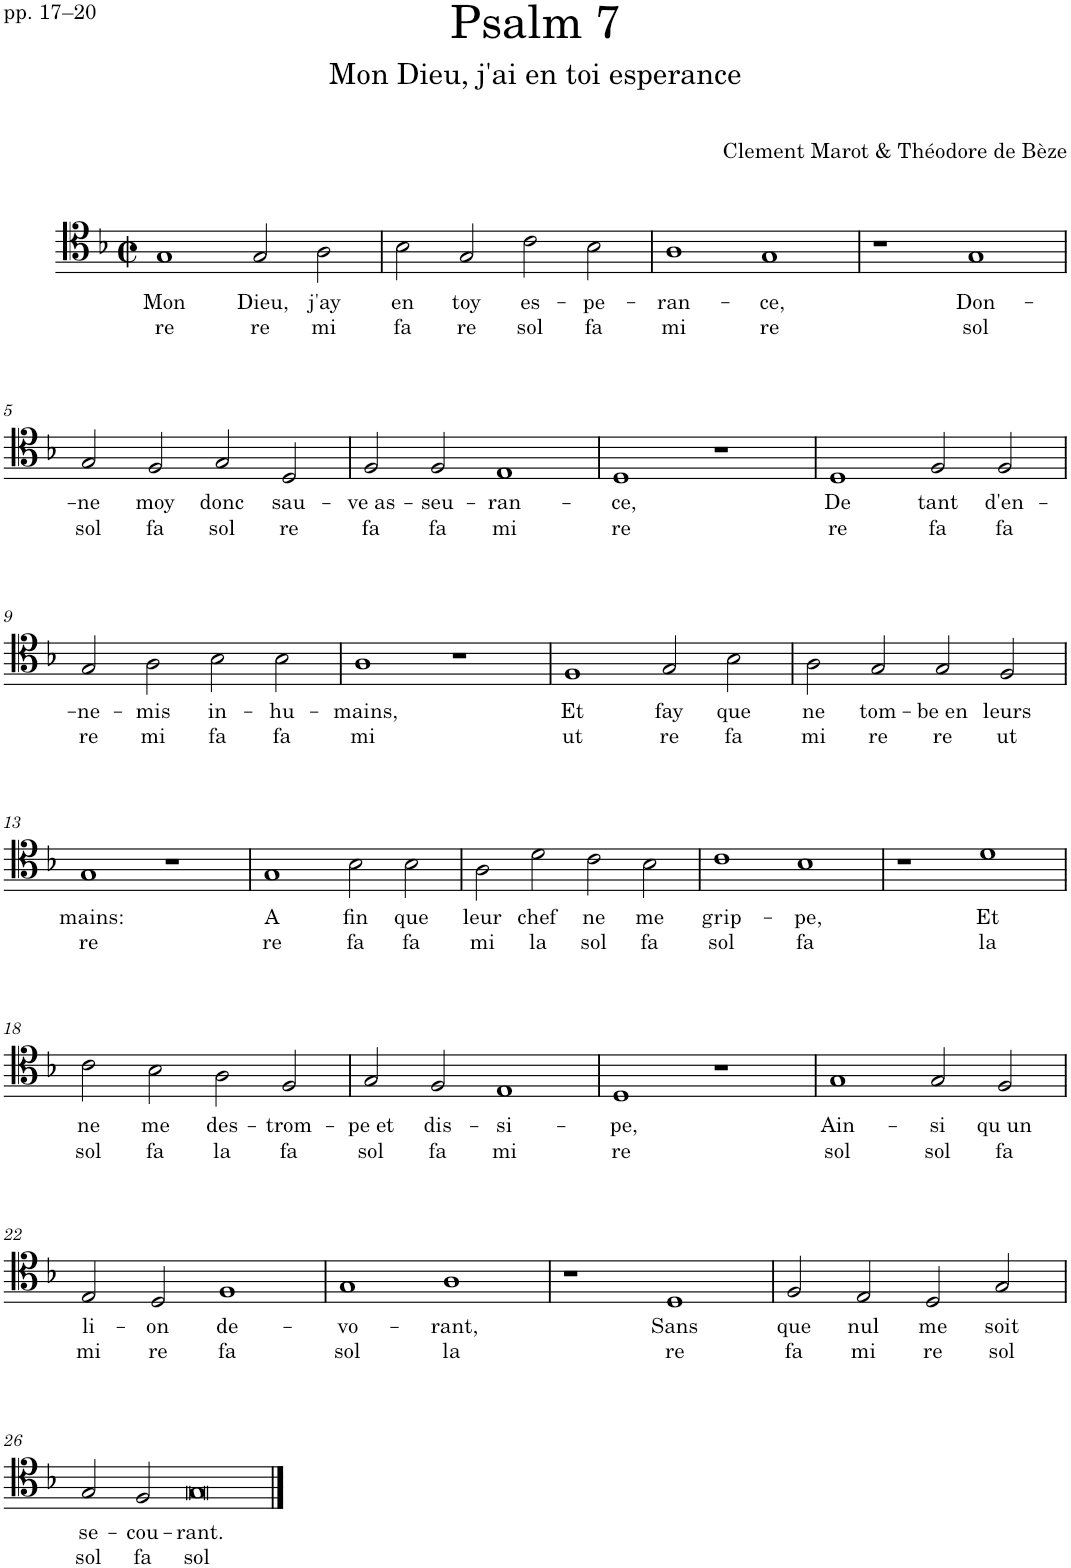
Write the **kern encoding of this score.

**kern	**text	**text
*part1	*part1	*part1
*staff1	*staff1	*staff1
*I"Voice	*	*
*I'Vo.	*	*
*clefC4	*	*
*k[b-]	*	*
*M4/2	*	*
*met(c|)	*	*
=1	=1	=1
!	!LO:LY:b	!LO:LY:b
1G	Mon	re
!	!LO:LY:b	!LO:LY:b
2G/	Dieu,	re
!	!LO:LY:b	!LO:LY:b
2A\	j'ay	mi
=2	=2	=2
!	!LO:LY:b	!LO:LY:b
2B-\	en	fa
!	!LO:LY:b	!LO:LY:b
2G/	toy	re
!	!LO:LY:b	!LO:LY:b
2c\	es-	sol
!	!LO:LY:b	!LO:LY:b
2B-\	-pe-	fa
=3	=3	=3
!	!LO:LY:b	!LO:LY:b
1A	-ran-	mi
!	!LO:LY:b	!LO:LY:b
1G	-ce,	re
=4	=4	=4
1r	.	.
!	!LO:LY:b	!LO:LY:b
1G	Don-	sol
!!LO:LB:g=z
=5	=5	=5
!	!LO:LY:b	!LO:LY:b
2G/	-ne	sol
!	!LO:LY:b	!LO:LY:b
2F/	moy	fa
!	!LO:LY:b	!LO:LY:b
2G/	donc	sol
!	!LO:LY:b	!LO:LY:b
2D/	sau-	re
=6	=6	=6
!	!LO:LY:b	!LO:LY:b
2F/	-ve as-	fa
!	!LO:LY:b	!LO:LY:b
2F/	-seu-	fa
!	!LO:LY:b	!LO:LY:b
1E	-ran-	mi
=7	=7	=7
!	!LO:LY:b	!LO:LY:b
1D	-ce,	re
1r	.	.
=8	=8	=8
!	!LO:LY:b	!LO:LY:b
1D	De	re
!	!LO:LY:b	!LO:LY:b
2F/	tant	fa
!	!LO:LY:b	!LO:LY:b
2F/	d'en-	fa
!!LO:LB:g=z
=9	=9	=9
!	!LO:LY:b	!LO:LY:b
2G/	-ne-	re
!	!LO:LY:b	!LO:LY:b
2A\	-mis	mi
!	!LO:LY:b	!LO:LY:b
2B-\	in-	fa
!	!LO:LY:b	!LO:LY:b
2B-\	-hu-	fa
=10	=10	=10
!	!LO:LY:b	!LO:LY:b
1A	-mains,	mi
1r	.	.
=11	=11	=11
!	!LO:LY:b	!LO:LY:b
1F	Et	ut
!	!LO:LY:b	!LO:LY:b
2G/	fay	re
!	!LO:LY:b	!LO:LY:b
2B-\	que	fa
=12	=12	=12
!	!LO:LY:b	!LO:LY:b
2A\	ne	mi
!	!LO:LY:b	!LO:LY:b
2G/	tom-	re
!	!LO:LY:b	!LO:LY:b
2G/	-be en	re
!	!LO:LY:b	!LO:LY:b
2F/	leurs	ut
!!LO:LB:g=z
=13	=13	=13
!	!LO:LY:b	!LO:LY:b
1G	mains:	re
1r	.	.
=14	=14	=14
!	!LO:LY:b	!LO:LY:b
1G	A	re
!	!LO:LY:b	!LO:LY:b
2B-\	fin	fa
!	!LO:LY:b	!LO:LY:b
2B-\	que	fa
=15	=15	=15
!	!LO:LY:b	!LO:LY:b
2A\	leur	mi
!	!LO:LY:b	!LO:LY:b
2d\	chef	la
!	!LO:LY:b	!LO:LY:b
2c\	ne	sol
!	!LO:LY:b	!LO:LY:b
2B-\	me	fa
=16	=16	=16
!	!LO:LY:b	!LO:LY:b
1c	grip-	sol
!	!LO:LY:b	!LO:LY:b
1B-	-pe,	fa
=17	=17	=17
1r	.	.
!	!LO:LY:b	!LO:LY:b
1d	Et	la
!!LO:LB:g=z
=18	=18	=18
!	!LO:LY:b	!LO:LY:b
2c\	ne	sol
!	!LO:LY:b	!LO:LY:b
2B-\	me	fa
!	!LO:LY:b	!LO:LY:b
2A\	des-	la
!	!LO:LY:b	!LO:LY:b
2F/	-trom-	fa
=19	=19	=19
!	!LO:LY:b	!LO:LY:b
2G/	-pe et	sol
!	!LO:LY:b	!LO:LY:b
2F/	dis-	fa
!	!LO:LY:b	!LO:LY:b
1E	-si-	mi
=20	=20	=20
!	!LO:LY:b	!LO:LY:b
1D	-pe,	re
1r	.	.
=21	=21	=21
!	!LO:LY:b	!LO:LY:b
1G	Ain-	sol
!	!LO:LY:b	!LO:LY:b
2G/	-si	sol
!	!LO:LY:b	!LO:LY:b
2F/	qu un	fa
!!LO:LB:g=z
=22	=22	=22
!	!LO:LY:b	!LO:LY:b
2E/	li-	mi
!	!LO:LY:b	!LO:LY:b
2D/	-on	re
!	!LO:LY:b	!LO:LY:b
1F	de-	fa
=23	=23	=23
!	!LO:LY:b	!LO:LY:b
1G	-vo-	sol
!	!LO:LY:b	!LO:LY:b
1A	-rant,	la
=24	=24	=24
1r	.	.
!	!LO:LY:b	!LO:LY:b
1D	Sans	re
=25	=25	=25
!	!LO:LY:b	!LO:LY:b
2F/	que	fa
!	!LO:LY:b	!LO:LY:b
2E/	nul	mi
!	!LO:LY:b	!LO:LY:b
2D/	me	re
!	!LO:LY:b	!LO:LY:b
2G/	soit	sol
!!LO:LB:g=z
=26	=26	=26
!	!LO:LY:b	!LO:LY:b
2G/	se-	sol
!	!LO:LY:b	!LO:LY:b
2F/	-cou-	fa
!	!LO:LY:b	!LO:LY:b
1G	-rant.	sol
==	==	==
*-	*-	*-
